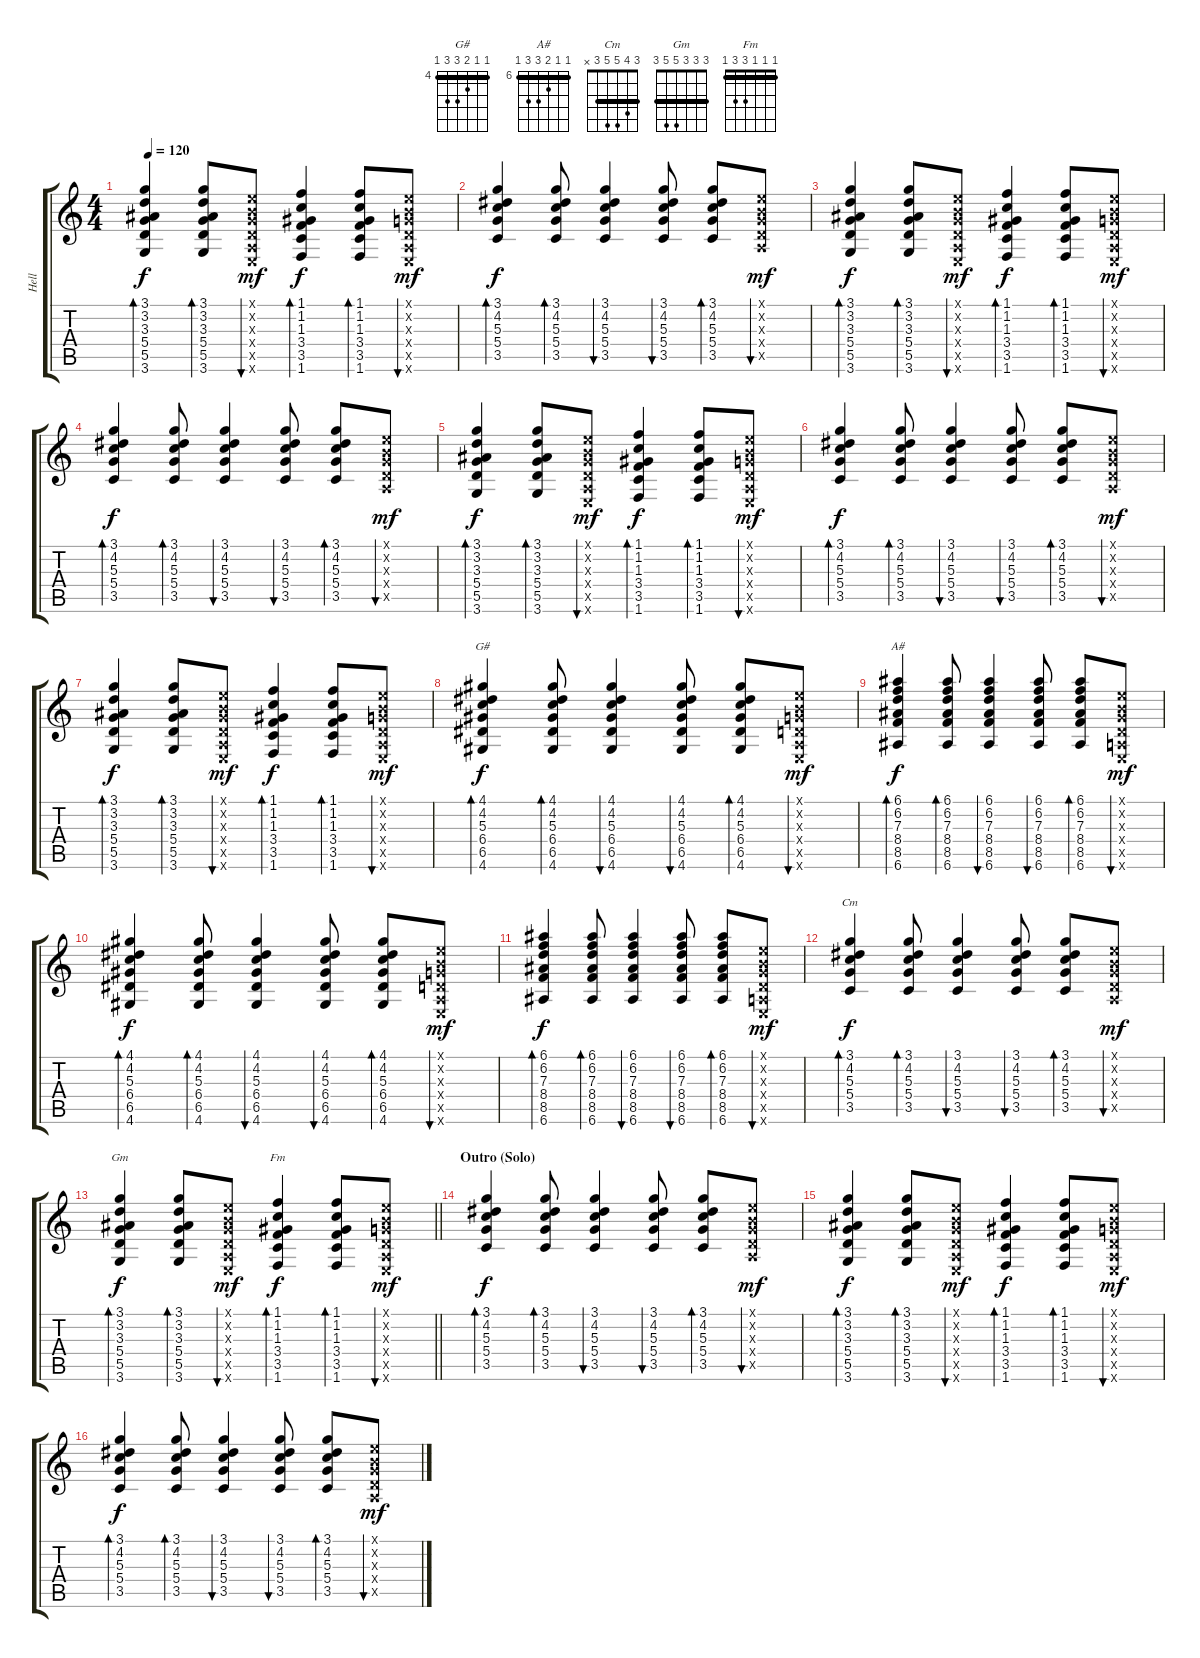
\track ("Hell" "Hell") {instrument electricguitarmuted}
\staff {score tabs}
\tuning (E4 B3 G3 D3 A2 E2) {hide}
\chord ("G#" 4 4 5 6 6 4) {firstfret 4 barre 4}
\chord ("A#" 6 6 7 8 8 6) {firstfret 6 barre 6}
\chord ("Cm" 3 4 5 5 3 x) {barre 3}
\chord ("Gm" 3 3 3 5 5 3) {barre 3}
\chord ("Fm" 1 1 1 3 3 1) {barre 1}
\ts (4 4)
\tempo 120
\clef g2
\ks c
(3.1 3.2 3.3 5.4 5.5 3.6).4{bd 30 dy f instrument overdrivenguitar} (3.1 3.2 3.3 5.4 5.5 3.6).8{bd 30} (0.1{x} 0.2{x} 0.3{x} 0.4{x} 0.5{x} 0.6{x}).8{bu 30 dy mf} (1.1 1.2 1.3 3.4 3.5 1.6).4{bd 30 dy f} (1.1 1.2 1.3 3.4 3.5 1.6).8{bd 30} (0.1{x} 0.2{x} 0.3{x} 0.4{x} 0.5{x} 0.6{x}).8{bu 30 dy mf} |
(3.1 4.2 5.3 5.4 3.5).4{bd 30 dy f instrument overdrivenguitar} (3.1 4.2 5.3 5.4 3.5).8{bd 30} (3.1 4.2 5.3 5.4 3.5).4{bu 30} (3.1 4.2 5.3 5.4 3.5).8{bu 30} (3.1 4.2 5.3 5.4 3.5).8{bd 30} (0.1{x} 0.2{x} 0.3{x} 0.4{x} 0.5{x}).8{bu 30 dy mf} |
(3.1 3.2 3.3 5.4 5.5 3.6).4{bd 30 dy f instrument overdrivenguitar} (3.1 3.2 3.3 5.4 5.5 3.6).8{bd 30} (0.1{x} 0.2{x} 0.3{x} 0.4{x} 0.5{x} 0.6{x}).8{bu 30 dy mf} (1.1 1.2 1.3 3.4 3.5 1.6).4{bd 30 dy f} (1.1 1.2 1.3 3.4 3.5 1.6).8{bd 30} (0.1{x} 0.2{x} 0.3{x} 0.4{x} 0.5{x} 0.6{x}).8{bu 30 dy mf} |
(3.1 4.2 5.3 5.4 3.5).4{bd 30 dy f instrument overdrivenguitar} (3.1 4.2 5.3 5.4 3.5).8{bd 30} (3.1 4.2 5.3 5.4 3.5).4{bu 30} (3.1 4.2 5.3 5.4 3.5).8{bu 30} (3.1 4.2 5.3 5.4 3.5).8{bd 30} (0.1{x} 0.2{x} 0.3{x} 0.4{x} 0.5{x}).8{bu 30 dy mf} |
(3.1 3.2 3.3 5.4 5.5 3.6).4{bd 30 dy f instrument overdrivenguitar} (3.1 3.2 3.3 5.4 5.5 3.6).8{bd 30} (0.1{x} 0.2{x} 0.3{x} 0.4{x} 0.5{x} 0.6{x}).8{bu 30 dy mf} (1.1 1.2 1.3 3.4 3.5 1.6).4{bd 30 dy f} (1.1 1.2 1.3 3.4 3.5 1.6).8{bd 30} (0.1{x} 0.2{x} 0.3{x} 0.4{x} 0.5{x} 0.6{x}).8{bu 30 dy mf} |
(3.1 4.2 5.3 5.4 3.5).4{bd 30 dy f instrument overdrivenguitar} (3.1 4.2 5.3 5.4 3.5).8{bd 30} (3.1 4.2 5.3 5.4 3.5).4{bu 30} (3.1 4.2 5.3 5.4 3.5).8{bu 30} (3.1 4.2 5.3 5.4 3.5).8{bd 30} (0.1{x} 0.2{x} 0.3{x} 0.4{x} 0.5{x}).8{bu 30 dy mf} |
(3.1 3.2 3.3 5.4 5.5 3.6).4{bd 30 dy f instrument overdrivenguitar} (3.1 3.2 3.3 5.4 5.5 3.6).8{bd 30} (0.1{x} 0.2{x} 0.3{x} 0.4{x} 0.5{x} 0.6{x}).8{bu 30 dy mf} (1.1 1.2 1.3 3.4 3.5 1.6).4{bd 30 dy f} (1.1 1.2 1.3 3.4 3.5 1.6).8{bd 30} (0.1{x} 0.2{x} 0.3{x} 0.4{x} 0.5{x} 0.6{x}).8{bu 30 dy mf} |
(4.1 4.2 5.3 6.4 6.5 4.6).4{bd 30 ch "G#" dy f instrument overdrivenguitar} (4.1 4.2 5.3 6.4 6.5 4.6).8{bd 30} (4.1 4.2 5.3 6.4 6.5 4.6).4{bu 30} (4.1 4.2 5.3 6.4 6.5 4.6).8{bu 30} (4.1 4.2 5.3 6.4 6.5 4.6).8{bd 30} (0.1{x} 0.2{x} 0.3{x} 0.4{x} 0.5{x} 0.6{x}).8{bu 30 dy mf} |
(6.1 6.2 7.3 8.4 8.5 6.6).4{bd 30 ch "A#" dy f instrument overdrivenguitar} (6.1 6.2 7.3 8.4 8.5 6.6).8{bd 30} (6.1 6.2 7.3 8.4 8.5 6.6).4{bu 30} (6.1 6.2 7.3 8.4 8.5 6.6).8{bu 30} (6.1 6.2 7.3 8.4 8.5 6.6).8{bd 30} (0.1{x} 0.2{x} 0.3{x} 0.4{x} 0.5{x} 0.6{x}).8{bu 30 dy mf} |
(4.1 4.2 5.3 6.4 6.5 4.6).4{bd 30 dy f instrument overdrivenguitar} (4.1 4.2 5.3 6.4 6.5 4.6).8{bd 30} (4.1 4.2 5.3 6.4 6.5 4.6).4{bu 30} (4.1 4.2 5.3 6.4 6.5 4.6).8{bu 30} (4.1 4.2 5.3 6.4 6.5 4.6).8{bd 30} (0.1{x} 0.2{x} 0.3{x} 0.4{x} 0.5{x} 0.6{x}).8{bu 30 dy mf} |
(6.1 6.2 7.3 8.4 8.5 6.6).4{bd 30 dy f instrument overdrivenguitar} (6.1 6.2 7.3 8.4 8.5 6.6).8{bd 30} (6.1 6.2 7.3 8.4 8.5 6.6).4{bu 30} (6.1 6.2 7.3 8.4 8.5 6.6).8{bu 30} (6.1 6.2 7.3 8.4 8.5 6.6).8{bd 30} (0.1{x} 0.2{x} 0.3{x} 0.4{x} 0.5{x} 0.6{x}).8{bu 30 dy mf} |
(3.1 4.2 5.3 5.4 3.5).4{bd 30 ch "Cm" dy f instrument overdrivenguitar} (3.1 4.2 5.3 5.4 3.5).8{bd 30} (3.1 4.2 5.3 5.4 3.5).4{bu 30} (3.1 4.2 5.3 5.4 3.5).8{bu 30} (3.1 4.2 5.3 5.4 3.5).8{bd 30} (0.1{x} 0.2{x} 0.3{x} 0.4{x} 0.5{x}).8{bu 30 dy mf} |
\barLineRight lightlight
(3.1 3.2 3.3 5.4 5.5 3.6).4{bd 30 ch "Gm" dy f instrument overdrivenguitar} (3.1 3.2 3.3 5.4 5.5 3.6).8{bd 30} (0.1{x} 0.2{x} 0.3{x} 0.4{x} 0.5{x} 0.6{x}).8{bu 30 dy mf} (1.1 1.2 1.3 3.4 3.5 1.6).4{bd 30 ch "Fm" dy f} (1.1 1.2 1.3 3.4 3.5 1.6).8{bd 30} (0.1{x} 0.2{x} 0.3{x} 0.4{x} 0.5{x} 0.6{x}).8{bu 30 dy mf} |
\section ("" "Outro (Solo)")
(3.1 4.2 5.3 5.4 3.5).4{bd 30 dy f instrument overdrivenguitar} (3.1 4.2 5.3 5.4 3.5).8{bd 30} (3.1 4.2 5.3 5.4 3.5).4{bu 30} (3.1 4.2 5.3 5.4 3.5).8{bu 30} (3.1 4.2 5.3 5.4 3.5).8{bd 30} (0.1{x} 0.2{x} 0.3{x} 0.4{x} 0.5{x}).8{bu 30 dy mf} |
(3.1 3.2 3.3 5.4 5.5 3.6).4{bd 30 dy f instrument overdrivenguitar} (3.1 3.2 3.3 5.4 5.5 3.6).8{bd 30} (0.1{x} 0.2{x} 0.3{x} 0.4{x} 0.5{x} 0.6{x}).8{bu 30 dy mf} (1.1 1.2 1.3 3.4 3.5 1.6).4{bd 30 dy f} (1.1 1.2 1.3 3.4 3.5 1.6).8{bd 30} (0.1{x} 0.2{x} 0.3{x} 0.4{x} 0.5{x} 0.6{x}).8{bu 30 dy mf} |
(3.1 4.2 5.3 5.4 3.5).4{bd 30 dy f instrument overdrivenguitar} (3.1 4.2 5.3 5.4 3.5).8{bd 30} (3.1 4.2 5.3 5.4 3.5).4{bu 30} (3.1 4.2 5.3 5.4 3.5).8{bu 30} (3.1 4.2 5.3 5.4 3.5).8{bd 30} (0.1{x} 0.2{x} 0.3{x} 0.4{x} 0.5{x}).8{bu 30 dy mf}
